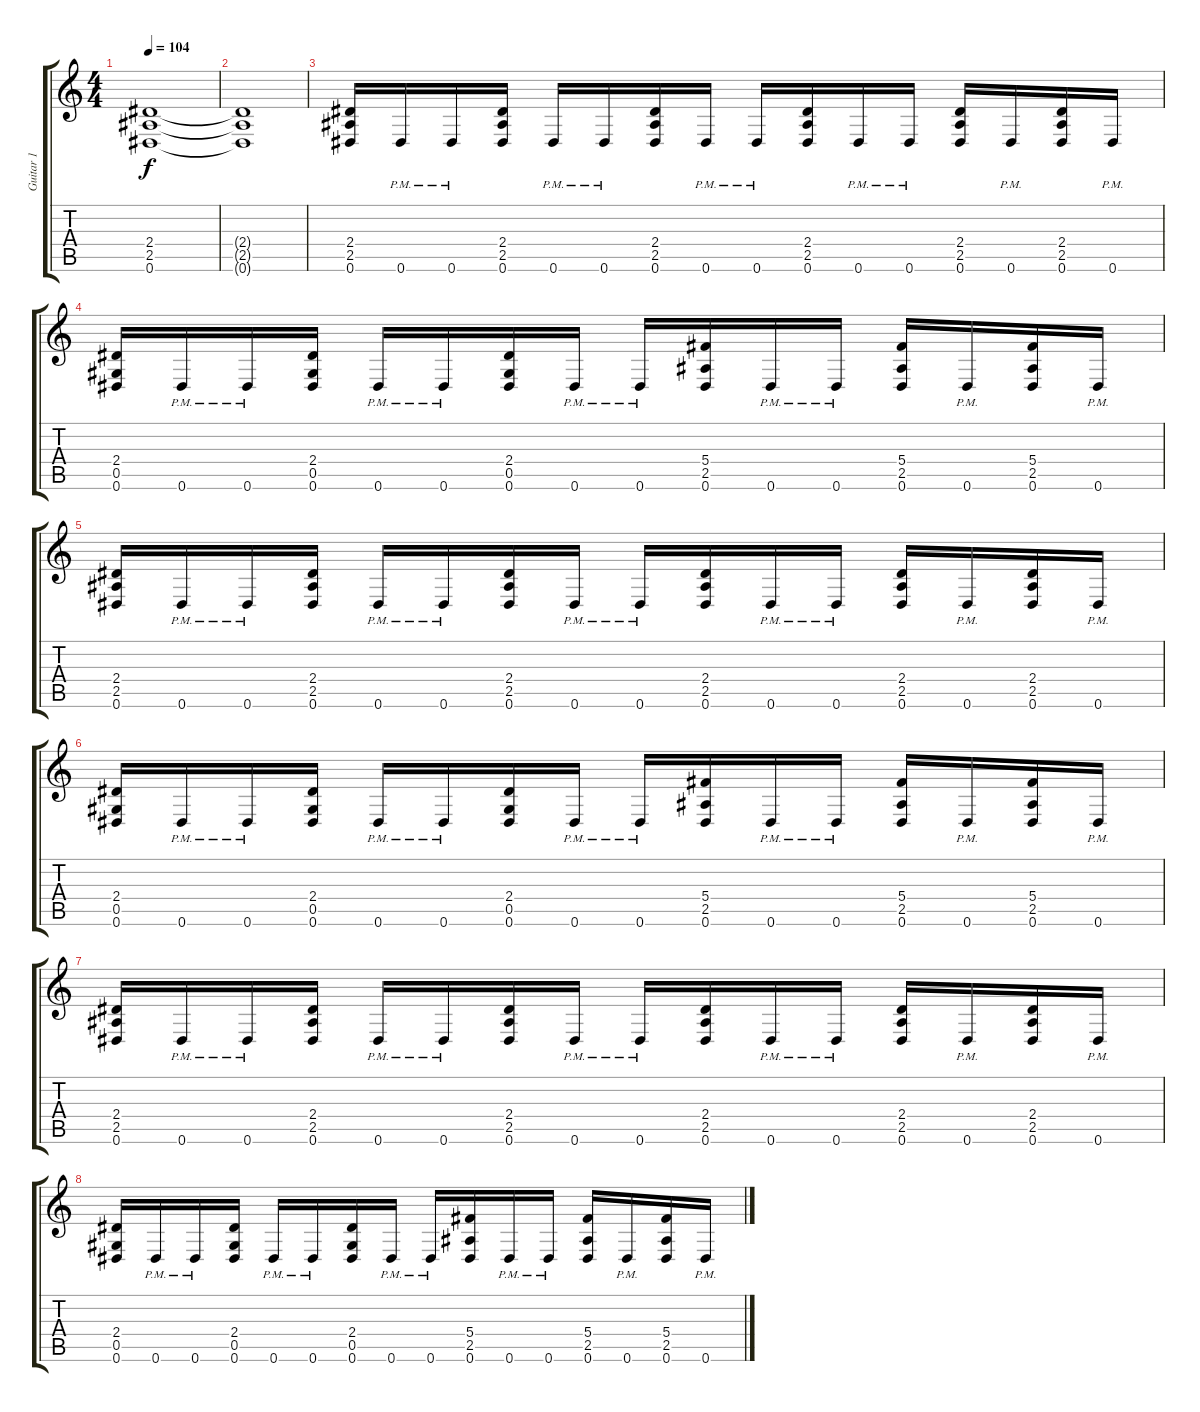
\track ("Guitar 1" "Guitar 1") {instrument distortionguitar}
\staff {score tabs}
\tuning (Eb4 Bb3 Gb3 Db3 Ab2 Eb2) {hide}
\ts (4 4)
\tempo 104
\clef g2
\ks c
(2.4 2.5 0.6).1{dy f} |
(2.4{t} 2.5{t} 0.6{t}).1 |
(2.4 2.5 0.6).16 0.6{pm}.16 0.6{pm}.16 (2.4 2.5 0.6).16 0.6{pm}.16 0.6{pm}.16 (2.4 2.5 0.6).16 0.6{pm}.16 0.6{pm}.16 (2.4 2.5 0.6).16 0.6{pm}.16 0.6{pm}.16 (2.4 2.5 0.6).16 0.6{pm}.16 (2.4 2.5 0.6).16 0.6{pm}.16 |
(2.4 0.5 0.6).16 0.6{pm}.16 0.6{pm}.16 (2.4 0.5 0.6).16 0.6{pm}.16 0.6{pm}.16 (2.4 0.5 0.6).16 0.6{pm}.16 0.6{pm}.16 (5.4 2.5 0.6).16 0.6{pm}.16 0.6{pm}.16 (5.4 2.5 0.6).16 0.6{pm}.16 (5.4 2.5 0.6).16 0.6{pm}.16 |
(2.4 2.5 0.6).16 0.6{pm}.16 0.6{pm}.16 (2.4 2.5 0.6).16 0.6{pm}.16 0.6{pm}.16 (2.4 2.5 0.6).16 0.6{pm}.16 0.6{pm}.16 (2.4 2.5 0.6).16 0.6{pm}.16 0.6{pm}.16 (2.4 2.5 0.6).16 0.6{pm}.16 (2.4 2.5 0.6).16 0.6{pm}.16 |
(2.4 0.5 0.6).16 0.6{pm}.16 0.6{pm}.16 (2.4 0.5 0.6).16 0.6{pm}.16 0.6{pm}.16 (2.4 0.5 0.6).16 0.6{pm}.16 0.6{pm}.16 (5.4 2.5 0.6).16 0.6{pm}.16 0.6{pm}.16 (5.4 2.5 0.6).16 0.6{pm}.16 (5.4 2.5 0.6).16 0.6{pm}.16 |
(2.4 2.5 0.6).16 0.6{pm}.16 0.6{pm}.16 (2.4 2.5 0.6).16 0.6{pm}.16 0.6{pm}.16 (2.4 2.5 0.6).16 0.6{pm}.16 0.6{pm}.16 (2.4 2.5 0.6).16 0.6{pm}.16 0.6{pm}.16 (2.4 2.5 0.6).16 0.6{pm}.16 (2.4 2.5 0.6).16 0.6{pm}.16 |
(2.4 0.5 0.6).16 0.6{pm}.16 0.6{pm}.16 (2.4 0.5 0.6).16 0.6{pm}.16 0.6{pm}.16 (2.4 0.5 0.6).16 0.6{pm}.16 0.6{pm}.16 (5.4 2.5 0.6).16 0.6{pm}.16 0.6{pm}.16 (5.4 2.5 0.6).16 0.6{pm}.16 (5.4 2.5 0.6).16 0.6{pm}.16
